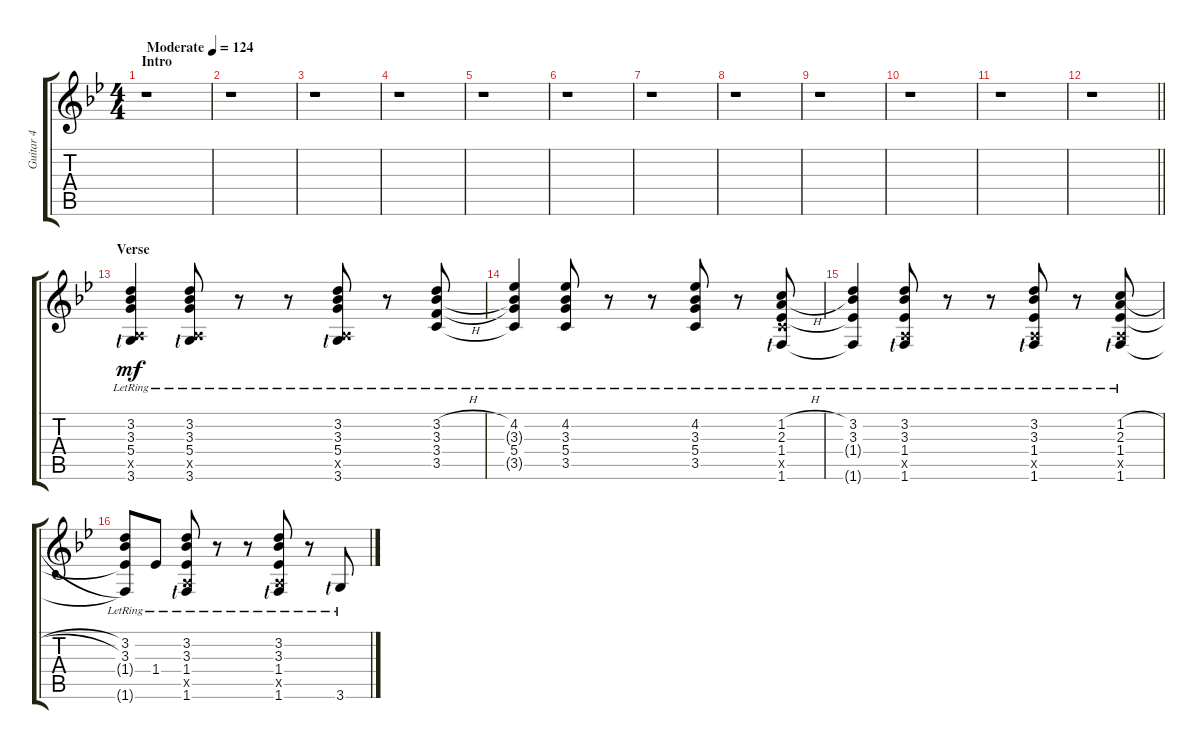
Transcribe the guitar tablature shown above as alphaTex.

\track ("Guitar 4" "Guitar 4") {instrument acousticguitarsteel}
\staff {score tabs}
\tuning (E4 B3 G3 D3 A2 E2) {hide}
\ts (4 4)
\section ("" "Intro")
\tempo (124 "Moderate")
\clef g2
\ks gminor
r.1{dy mf instrument acousticguitarsteel} |
r.1 |
r.1 |
r.1 |
r.1 |
r.1 |
r.1 |
r.1 |
r.1 |
r.1 |
r.1 |
\barLineRight lightlight
r.1 |
\section ("" "Verse")
(3.2{lr} 3.3{lr} 5.4{lr} 0.5{x} 3.6{lr lf 1}).4 (3.2{lr} 3.3{lr} 5.4{lr} 0.5{x} 3.6{lr lf 1}).8 r.8 r.8 (3.2{lr} 3.3{lr} 5.4{lr} 0.5{x} 3.6{lr lf 1}).8 r.8 (3.2{h lr} 3.3{lr} 3.4{h lr} 3.5{lr}).8 |
(4.2{lr} 3.3{t} 5.4{lr} 3.5{t}).4 (4.2{lr} 3.3{lr} 5.4{lr} 3.5{lr}).8 r.8 r.8 (4.2{lr} 3.3{lr} 5.4{lr} 3.5{lr}).8 r.8 (1.2{h lr} 2.3{h lr} 1.4{lr} 3.5{x} 1.6{lr lf 1}).8 |
(3.2{lr} 3.3{lr} 1.4{t} 1.6{t}).4 (3.2{lr} 3.3{lr} 1.4{lr} 0.5{x} 1.6{lr lf 1}).8 r.8 r.8 (3.2{lr} 3.3{lr} 1.4{lr} 0.5{x} 1.6{lr lf 1}).8 r.8 (1.2{h lr} 2.3{h lr} 1.4{lr} 0.5{x} 1.6{lr lf 1}).8 |
(3.2{lr} 3.3{lr} 1.4{t} 1.6{t}).8 1.4{lr}.8 (3.2{lr} 3.3{lr} 1.4{lr} 0.5{x} 1.6{lr lf 1}).8 r.8 r.8 (3.2{lr} 3.3{lr} 1.4{lr} 0.5{x} 1.6{lr lf 1}).8 r.8 3.6{lr lf 1}.8
